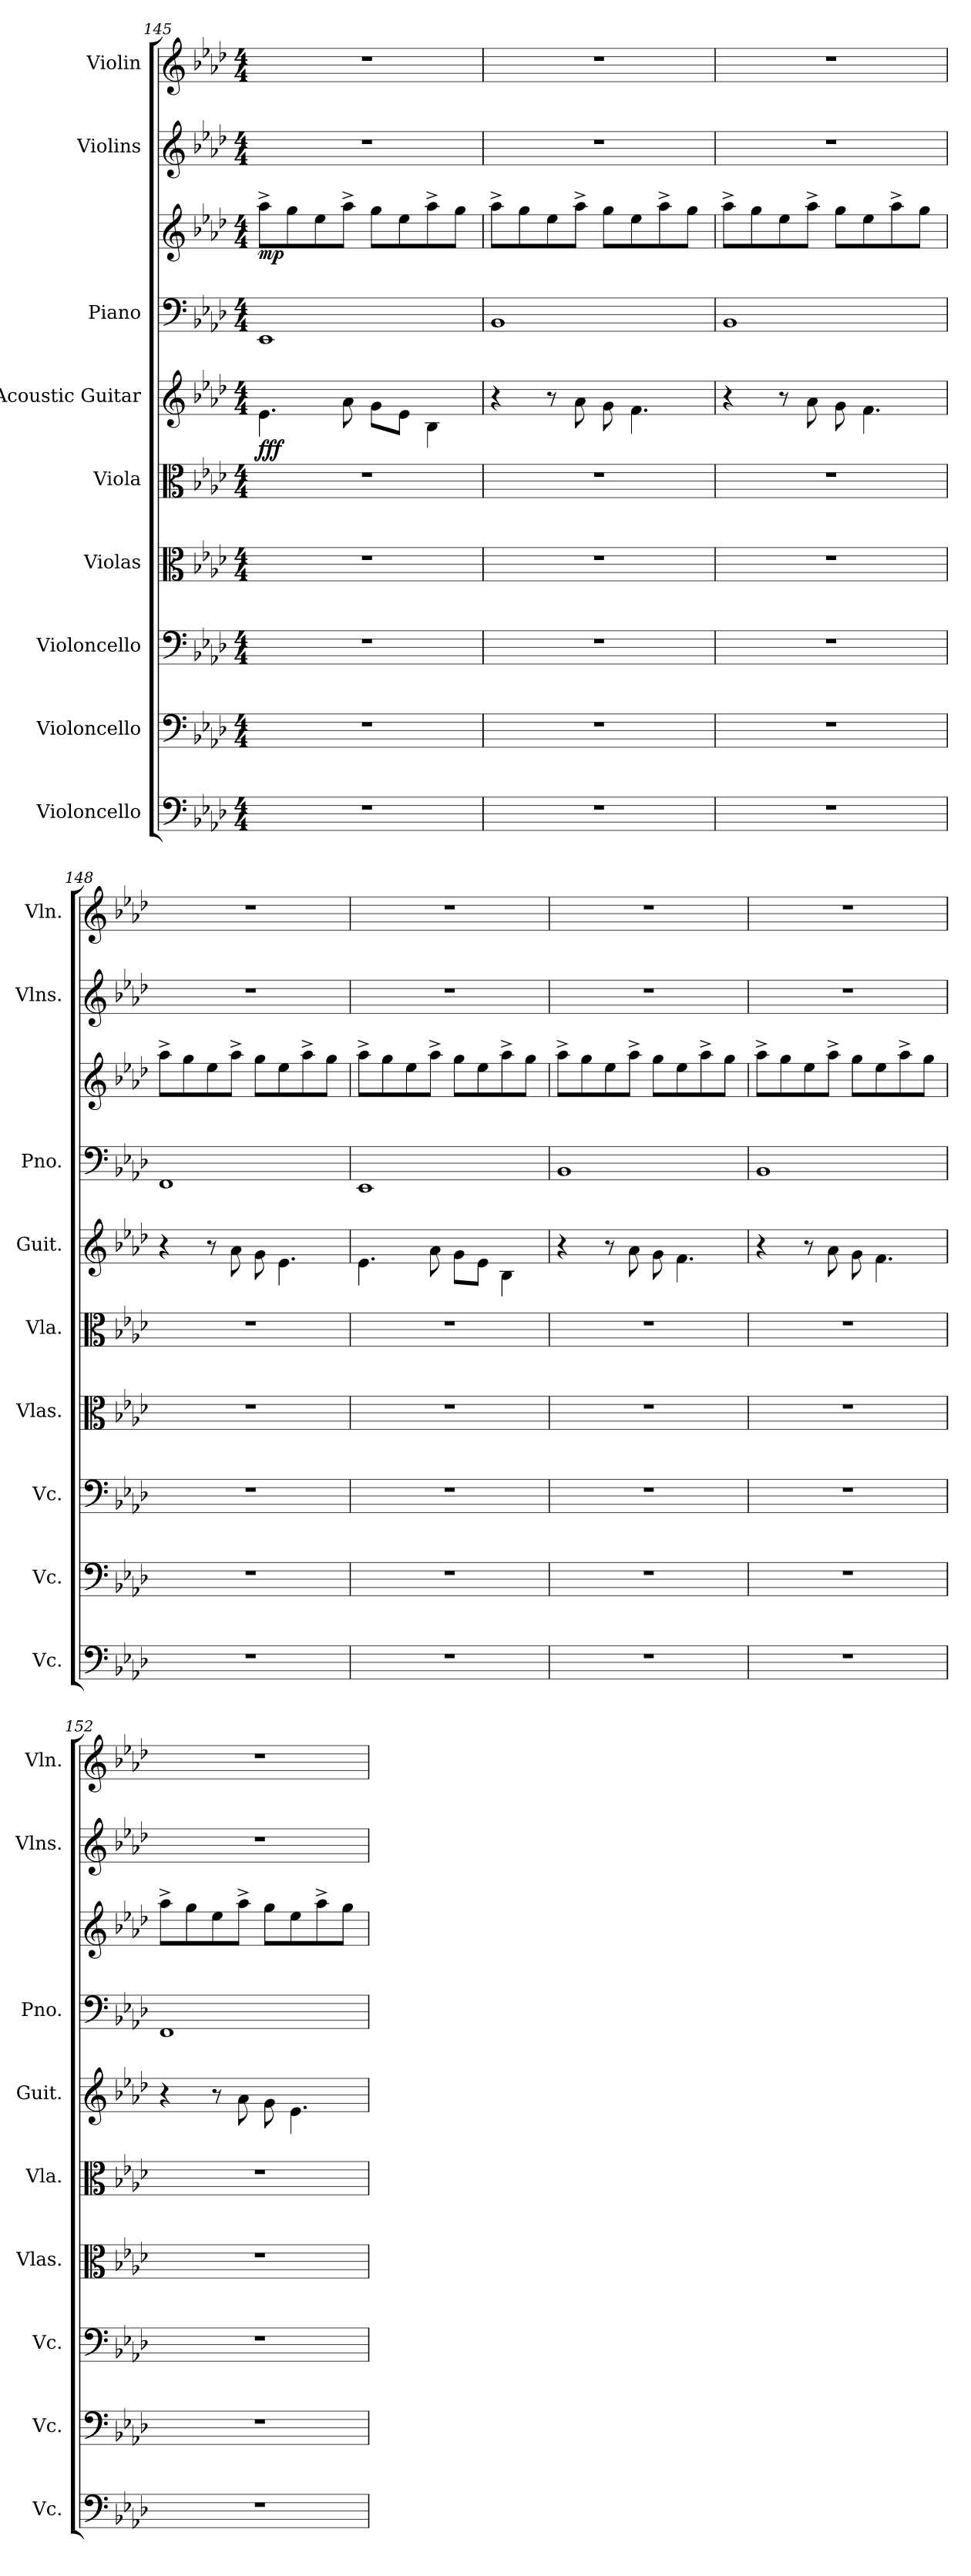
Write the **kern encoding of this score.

**kern	**kern	**kern	**kern	**kern	**kern	**dynam	**kern	**kern	**dynam	**kern	**kern
*part9	*part8	*part7	*part6	*part5	*part4	*part4	*part3	*part3	*part3	*part2	*part1
*staff10	*staff9	*staff8	*staff7	*staff6	*staff5	*staff5	*staff4	*staff3	*staff3/4	*staff2	*staff1
*I"Violoncello	*I"Violoncello	*I"Violoncello	*I"Violas	*I"Viola	*I"Acoustic Guitar	*	*I"Piano	*	*	*I"Violins	*I"Violin
*I'Vc.	*I'Vc.	*I'Vc.	*I'Vlas.	*I'Vla.	*I'Guit.	*	*I'Pno.	*	*	*I'Vlns.	*I'Vln.
*clefF4	*clefF4	*clefF4	*clefC3	*clefC3	*	*	*clefF4	*clefG2	*	*clefG2	*clefG2
*k[b-e-a-d-]	*k[b-e-a-d-]	*k[b-e-a-d-]	*k[b-e-a-d-]	*k[b-e-a-d-]	*k[b-e-a-d-]	*	*k[b-e-a-d-]	*k[b-e-a-d-]	*	*k[b-e-a-d-]	*k[b-e-a-d-]
*M4/4	*M4/4	*M4/4	*M4/4	*M4/4	*M4/4	*	*M4/4	*M4/4	*	*M4/4	*M4/4
=145	=145	=145	=145	=145	=145	=145	=145	=145	=145	=145	=145
!	!	!	!	!	!	!LO:DY:b	!	!	!LO:DY:b	!	!
1r	1r	1r	1r	1r	4.e-\	fff	1EE-	8aa-^\L	mp	1r	1r
.	.	.	.	.	.	.	.	8gg\	.	.	.
.	.	.	.	.	.	.	.	8ee-\	.	.	.
.	.	.	.	.	8a-\	.	.	8aa-^\J	.	.	.
.	.	.	.	.	8g\L	.	.	8gg\L	.	.	.
.	.	.	.	.	8e-\J	.	.	8ee-\	.	.	.
.	.	.	.	.	4B-\	.	.	8aa-^\	.	.	.
.	.	.	.	.	.	.	.	8gg\J	.	.	.
!!LO:PB:g=z
=146	=146	=146	=146	=146	=146	=146	=146	=146	=146	=146	=146
1r	1r	1r	1r	1r	4r	.	1BB-	8aa-^\L	.	1r	1r
.	.	.	.	.	.	.	.	8gg\	.	.	.
.	.	.	.	.	8r	.	.	8ee-\	.	.	.
.	.	.	.	.	8a-\	.	.	8aa-^\J	.	.	.
.	.	.	.	.	8g\	.	.	8gg\L	.	.	.
.	.	.	.	.	4.f\	.	.	8ee-\	.	.	.
.	.	.	.	.	.	.	.	8aa-^\	.	.	.
.	.	.	.	.	.	.	.	8gg\J	.	.	.
=147	=147	=147	=147	=147	=147	=147	=147	=147	=147	=147	=147
1r	1r	1r	1r	1r	4r	.	1BB-	8aa-^\L	.	1r	1r
.	.	.	.	.	.	.	.	8gg\	.	.	.
.	.	.	.	.	8r	.	.	8ee-\	.	.	.
.	.	.	.	.	8a-\	.	.	8aa-^\J	.	.	.
.	.	.	.	.	8g\	.	.	8gg\L	.	.	.
.	.	.	.	.	4.f\	.	.	8ee-\	.	.	.
.	.	.	.	.	.	.	.	8aa-^\	.	.	.
.	.	.	.	.	.	.	.	8gg\J	.	.	.
=148	=148	=148	=148	=148	=148	=148	=148	=148	=148	=148	=148
1r	1r	1r	1r	1r	4r	.	1FF	8aa-^\L	.	1r	1r
.	.	.	.	.	.	.	.	8gg\	.	.	.
.	.	.	.	.	8r	.	.	8ee-\	.	.	.
.	.	.	.	.	8a-\	.	.	8aa-^\J	.	.	.
.	.	.	.	.	8g\	.	.	8gg\L	.	.	.
.	.	.	.	.	4.e-\	.	.	8ee-\	.	.	.
.	.	.	.	.	.	.	.	8aa-^\	.	.	.
.	.	.	.	.	.	.	.	8gg\J	.	.	.
=149	=149	=149	=149	=149	=149	=149	=149	=149	=149	=149	=149
1r	1r	1r	1r	1r	4.e-\	.	1EE-	8aa-^\L	.	1r	1r
.	.	.	.	.	.	.	.	8gg\	.	.	.
.	.	.	.	.	.	.	.	8ee-\	.	.	.
.	.	.	.	.	8a-\	.	.	8aa-^\J	.	.	.
.	.	.	.	.	8g\L	.	.	8gg\L	.	.	.
.	.	.	.	.	8e-\J	.	.	8ee-\	.	.	.
.	.	.	.	.	4B-\	.	.	8aa-^\	.	.	.
.	.	.	.	.	.	.	.	8gg\J	.	.	.
!!LO:PB:g=z
=150	=150	=150	=150	=150	=150	=150	=150	=150	=150	=150	=150
1r	1r	1r	1r	1r	4r	.	1BB-	8aa-^\L	.	1r	1r
.	.	.	.	.	.	.	.	8gg\	.	.	.
.	.	.	.	.	8r	.	.	8ee-\	.	.	.
.	.	.	.	.	8a-\	.	.	8aa-^\J	.	.	.
.	.	.	.	.	8g\	.	.	8gg\L	.	.	.
.	.	.	.	.	4.f\	.	.	8ee-\	.	.	.
.	.	.	.	.	.	.	.	8aa-^\	.	.	.
.	.	.	.	.	.	.	.	8gg\J	.	.	.
=151	=151	=151	=151	=151	=151	=151	=151	=151	=151	=151	=151
1r	1r	1r	1r	1r	4r	.	1BB-	8aa-^\L	.	1r	1r
.	.	.	.	.	.	.	.	8gg\	.	.	.
.	.	.	.	.	8r	.	.	8ee-\	.	.	.
.	.	.	.	.	8a-\	.	.	8aa-^\J	.	.	.
.	.	.	.	.	8g\	.	.	8gg\L	.	.	.
.	.	.	.	.	4.f\	.	.	8ee-\	.	.	.
.	.	.	.	.	.	.	.	8aa-^\	.	.	.
.	.	.	.	.	.	.	.	8gg\J	.	.	.
=152	=152	=152	=152	=152	=152	=152	=152	=152	=152	=152	=152
1r	1r	1r	1r	1r	4r	.	1FF	8aa-^\L	.	1r	1r
.	.	.	.	.	.	.	.	8gg\	.	.	.
.	.	.	.	.	8r	.	.	8ee-\	.	.	.
.	.	.	.	.	8a-\	.	.	8aa-^\J	.	.	.
.	.	.	.	.	8g\	.	.	8gg\L	.	.	.
.	.	.	.	.	4.e-\	.	.	8ee-\	.	.	.
.	.	.	.	.	.	.	.	8aa-^\	.	.	.
.	.	.	.	.	.	.	.	8gg\J	.	.	.
=	=	=	=	=	=	=	=	=	=	=	=
*-	*-	*-	*-	*-	*-	*-	*-	*-	*-	*-	*-
